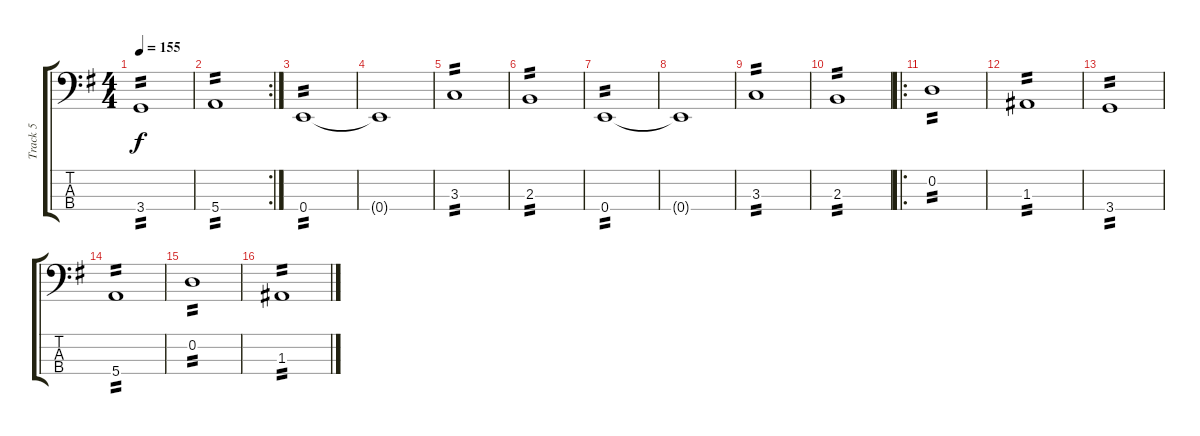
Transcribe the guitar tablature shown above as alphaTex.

\track ("Track 5" "Track 5") {instrument electricbassfinger}
\staff {score tabs}
\tuning (G2 D2 A1 E1) {hide}
\ts (4 4)
\tempo 155
\clef f4
\ks eminor
3.4.1{tp 2 dy f} |
\rc 2
5.4.1{tp 2} |
0.4.1{tp 2} |
0.4{t}.1 |
3.3.1{tp 2} |
2.3.1{tp 2} |
0.4.1{tp 2} |
0.4{t}.1 |
3.3.1{tp 2} |
2.3.1{tp 2} |
\ro
0.2.1{tp 2} |
1.3.1{tp 2} |
3.4.1{tp 2} |
5.4.1{tp 2} |
0.2.1{tp 2} |
1.3.1{tp 2}
